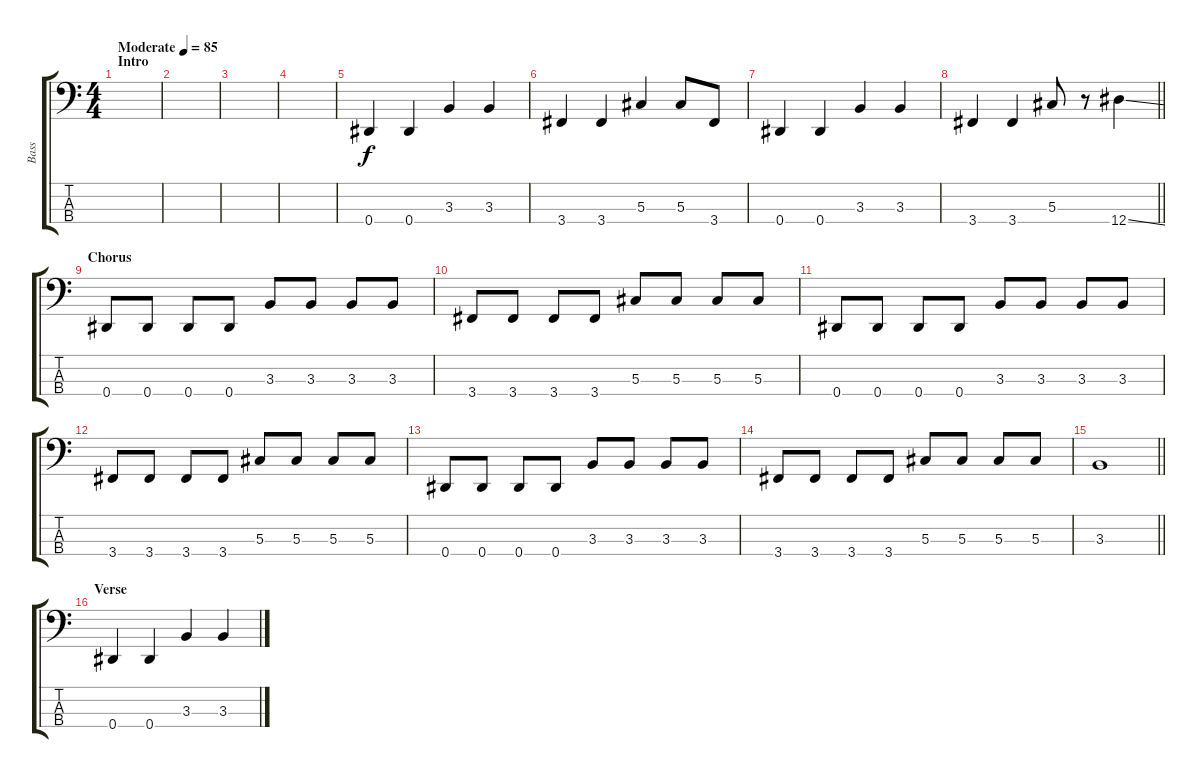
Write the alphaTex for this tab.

\track ("Bass" "Bass") {instrument electricbassfinger}
\staff {score tabs}
\tuning (Gb2 Db2 Ab1 Eb1) {hide}
\ts (4 4)
\section ("" "Intro")
\tempo (85 "Moderate")
\clef f4
\ks c
|
|
|
|
0.4.4 0.4.4 3.3.4 3.3.4 |
3.4.4 3.4.4 5.3.4 5.3.8 3.4.8 |
0.4.4 0.4.4 3.3.4 3.3.4 |
\barLineRight lightlight
3.4.4 3.4.4 5.3.8 r.8 12.4{ss}.4 |
\section ("" "Chorus")
0.4.8 0.4.8 0.4.8 0.4.8 3.3.8 3.3.8 3.3.8 3.3.8 |
3.4.8 3.4.8 3.4.8 3.4.8 5.3.8 5.3.8 5.3.8 5.3.8 |
0.4.8 0.4.8 0.4.8 0.4.8 3.3.8 3.3.8 3.3.8 3.3.8 |
3.4.8 3.4.8 3.4.8 3.4.8 5.3.8 5.3.8 5.3.8 5.3.8 |
0.4.8 0.4.8 0.4.8 0.4.8 3.3.8 3.3.8 3.3.8 3.3.8 |
3.4.8 3.4.8 3.4.8 3.4.8 5.3.8 5.3.8 5.3.8 5.3.8 |
\barLineRight lightlight
3.3.1 |
\section ("" "Verse")
0.4.4 0.4.4 3.3.4 3.3.4
